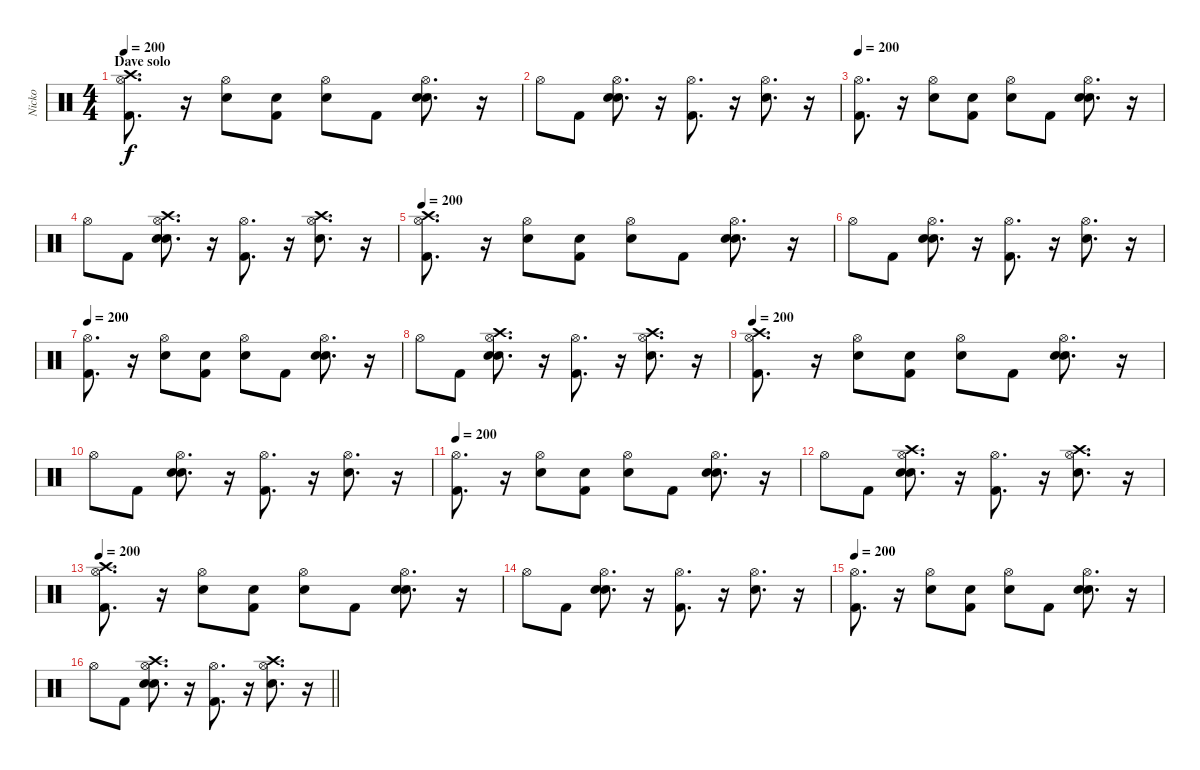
\track ("Nicko" "Nicko") {instrument percussion}
\staff {score}
\articulation defaults
\ts (4 4)
\section ("" "Dave solo")
\tempo 200
\clef neutral
\ks c
("Kick (hit) 2" "Hi-Hat (open)" "Crash high (hit)").8{d dy f} r.16 ("Snare (hit) 2" "Hi-Hat (open)").8 ("Snare (hit)" "Kick (hit) 2").8 ("Snare (hit)" "Hi-Hat (open)").8 "Kick (hit) 2".8 ("Snare (hit)" "Snare (hit) 2" "Hi-Hat (open)").8{d} r.16 |
"Hi-Hat (open)".8 "Kick (hit) 2".8 ("Snare (hit)" "Snare (hit) 2" "Hi-Hat (open)").8{d} r.16 ("Kick (hit) 2" "Hi-Hat (open)").8{d} r.16 ("Snare (hit) 2" "Hi-Hat (open)").8{d} r.16 |
\tempo 200
("Kick (hit) 2" "Hi-Hat (open)").8{d} r.16 ("Snare (hit) 2" "Hi-Hat (open)").8 ("Snare (hit)" "Kick (hit) 2").8 ("Snare (hit)" "Hi-Hat (open)").8 "Kick (hit) 2".8 ("Snare (hit)" "Snare (hit) 2" "Hi-Hat (open)").8{d} r.16 |
"Hi-Hat (open)".8 "Kick (hit) 2".8 ("Snare (hit)" "Snare (hit) 2" "Hi-Hat (open)" "Crash high (hit)").8{d} r.16 ("Kick (hit) 2" "Hi-Hat (open)").8{d} r.16 ("Snare (hit) 2" "Hi-Hat (open)" "Crash high (hit)").8{d} r.16 |
\tempo 200
("Kick (hit) 2" "Hi-Hat (open)" "Crash high (hit)").8{d} r.16 ("Snare (hit) 2" "Hi-Hat (open)").8 ("Snare (hit)" "Kick (hit) 2").8 ("Snare (hit)" "Hi-Hat (open)").8 "Kick (hit) 2".8 ("Snare (hit)" "Snare (hit) 2" "Hi-Hat (open)").8{d} r.16 |
"Hi-Hat (open)".8 "Kick (hit) 2".8 ("Snare (hit)" "Snare (hit) 2" "Hi-Hat (open)").8{d} r.16 ("Kick (hit) 2" "Hi-Hat (open)").8{d} r.16 ("Snare (hit) 2" "Hi-Hat (open)").8{d} r.16 |
\tempo 200
("Kick (hit) 2" "Hi-Hat (open)").8{d} r.16 ("Snare (hit) 2" "Hi-Hat (open)").8 ("Snare (hit)" "Kick (hit) 2").8 ("Snare (hit)" "Hi-Hat (open)").8 "Kick (hit) 2".8 ("Snare (hit)" "Snare (hit) 2" "Hi-Hat (open)").8{d} r.16 |
"Hi-Hat (open)".8 "Kick (hit) 2".8 ("Snare (hit)" "Snare (hit) 2" "Hi-Hat (open)" "Crash high (hit)").8{d} r.16 ("Kick (hit) 2" "Hi-Hat (open)").8{d} r.16 ("Snare (hit) 2" "Hi-Hat (open)" "Crash high (hit)").8{d} r.16 |
\tempo 200
("Kick (hit) 2" "Hi-Hat (open)" "Crash high (hit)").8{d} r.16 ("Snare (hit) 2" "Hi-Hat (open)").8 ("Snare (hit)" "Kick (hit) 2").8 ("Snare (hit)" "Hi-Hat (open)").8 "Kick (hit) 2".8 ("Snare (hit)" "Snare (hit) 2" "Hi-Hat (open)").8{d} r.16 |
"Hi-Hat (open)".8 "Kick (hit) 2".8 ("Snare (hit)" "Snare (hit) 2" "Hi-Hat (open)").8{d} r.16 ("Kick (hit) 2" "Hi-Hat (open)").8{d} r.16 ("Snare (hit) 2" "Hi-Hat (open)").8{d} r.16 |
\tempo 200
("Kick (hit) 2" "Hi-Hat (open)").8{d} r.16 ("Snare (hit) 2" "Hi-Hat (open)").8 ("Snare (hit)" "Kick (hit) 2").8 ("Snare (hit)" "Hi-Hat (open)").8 "Kick (hit) 2".8 ("Snare (hit)" "Snare (hit) 2" "Hi-Hat (open)").8{d} r.16 |
"Hi-Hat (open)".8 "Kick (hit) 2".8 ("Snare (hit)" "Snare (hit) 2" "Hi-Hat (open)" "Crash high (hit)").8{d} r.16 ("Kick (hit) 2" "Hi-Hat (open)").8{d} r.16 ("Snare (hit) 2" "Hi-Hat (open)" "Crash high (hit)").8{d} r.16 |
\tempo 200
("Kick (hit) 2" "Hi-Hat (open)" "Crash high (hit)").8{d} r.16 ("Snare (hit) 2" "Hi-Hat (open)").8 ("Snare (hit)" "Kick (hit) 2").8 ("Snare (hit)" "Hi-Hat (open)").8 "Kick (hit) 2".8 ("Snare (hit)" "Snare (hit) 2" "Hi-Hat (open)").8{d} r.16 |
"Hi-Hat (open)".8 "Kick (hit) 2".8 ("Snare (hit)" "Snare (hit) 2" "Hi-Hat (open)").8{d} r.16 ("Kick (hit) 2" "Hi-Hat (open)").8{d} r.16 ("Snare (hit) 2" "Hi-Hat (open)").8{d} r.16 |
\tempo 200
("Kick (hit) 2" "Hi-Hat (open)").8{d} r.16 ("Snare (hit) 2" "Hi-Hat (open)").8 ("Snare (hit)" "Kick (hit) 2").8 ("Snare (hit)" "Hi-Hat (open)").8 "Kick (hit) 2".8 ("Snare (hit)" "Snare (hit) 2" "Hi-Hat (open)").8{d} r.16 |
\barLineRight lightlight "Hi-Hat (open)".8 "Kick (hit) 2".8
("Snare (hit)" "Snare (hit) 2" "Hi-Hat (open)" "Crash high (hit)").8{d} r.16 ("Kick (hit) 2" "Hi-Hat (open)").8{d} r.16 ("Snare (hit) 2" "Hi-Hat (open)" "Crash high (hit)").8{d} r.16
